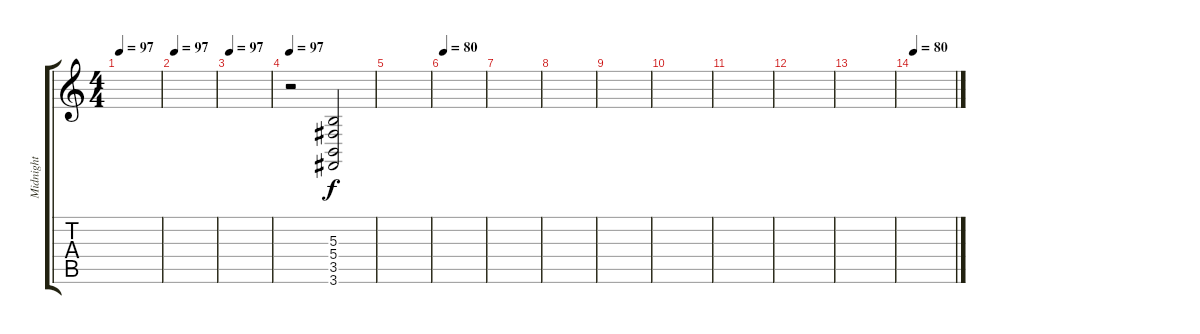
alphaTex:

\track ("Midnight" "Midnight") {instrument reversecymbal}
\staff {score tabs}
\tuning (Eb4 Bb3 Gb3 Db3 Ab2 Eb2) {hide}
\ts (4 4)
\tempo 97
\clef g2
\ks c
|
\tempo 97
|
\tempo 97
|
\tempo 97
r.2 (5.3 5.4 3.5 3.6).2 |
|
\tempo 80
|
|
|
|
|
|
|
|
\tempo 80
